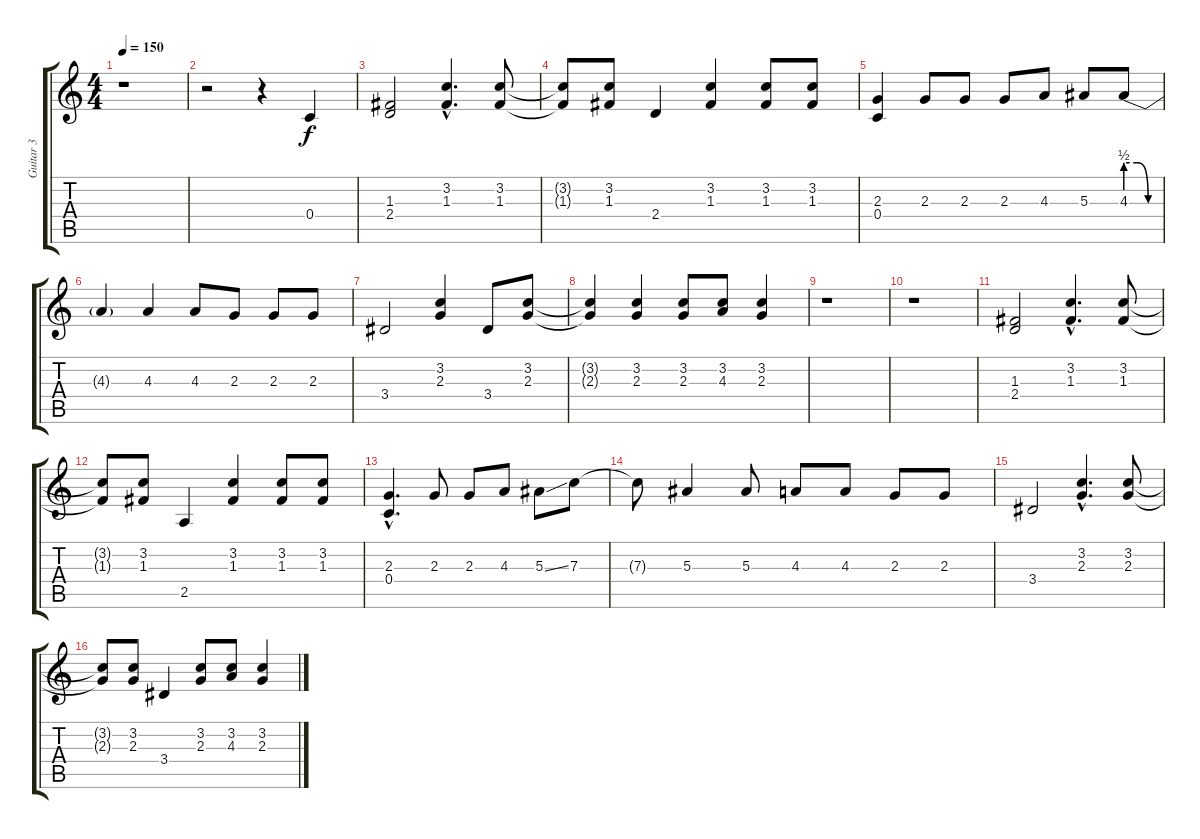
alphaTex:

\track ("Guitar 3" "Guitar 3") {instrument distortionguitar}
\staff {score tabs}
\tuning (D4 A3 F3 C3 G2 C2) {hide}
\ts (4 4)
\tempo 150
\clef g2
\ks c
r.1{dy f} |
r.2 r.4 0.4.4 |
(1.3 2.4).2 (3.2{hac} 1.3{hac}).4{d} (3.2 1.3).8 |
(3.2{t} 1.3{t}).8 (3.2 1.3).8 2.4.4 (3.2 1.3).4 (3.2 1.3).8 (3.2 1.3).8 |
(2.3 0.4).4 2.3.8 2.3.8 2.3.8 4.3.8 5.3.8 4.3{be (custom 0 2 20 2 40 0 60 0)}.8 |
4.3{t}.4 4.3.4 4.3.8 2.3.8 2.3.8 2.3.8 |
3.4.2 (3.2 2.3).4 3.4.8 (3.2 2.3).8 |
(3.2{t} 2.3{t}).4 (3.2 2.3).4 (3.2 2.3).8 (3.2 4.3).8 (3.2 2.3).4 |
r.1 |
r.1 |
(1.3 2.4).2 (3.2{hac} 1.3{hac}).4{d} (3.2 1.3).8 |
(3.2{t} 1.3{t}).8 (3.2 1.3).8 2.5.4 (3.2 1.3).4 (3.2 1.3).8 (3.2 1.3).8 |
(2.3{hac} 0.4{hac}).4{d} 2.3.8 2.3.8 4.3.8 5.3{ss}.8 7.3.8 |
7.3{t}.8 5.3.4 5.3.8 4.3.8 4.3.8 2.3.8 2.3.8 |
3.4.2 (3.2{hac} 2.3{hac}).4{d} (3.2 2.3).8 |
(3.2{t} 2.3{t}).8 (3.2 2.3).8 3.4.4 (3.2 2.3).8 (3.2 4.3).8 (3.2 2.3).4
